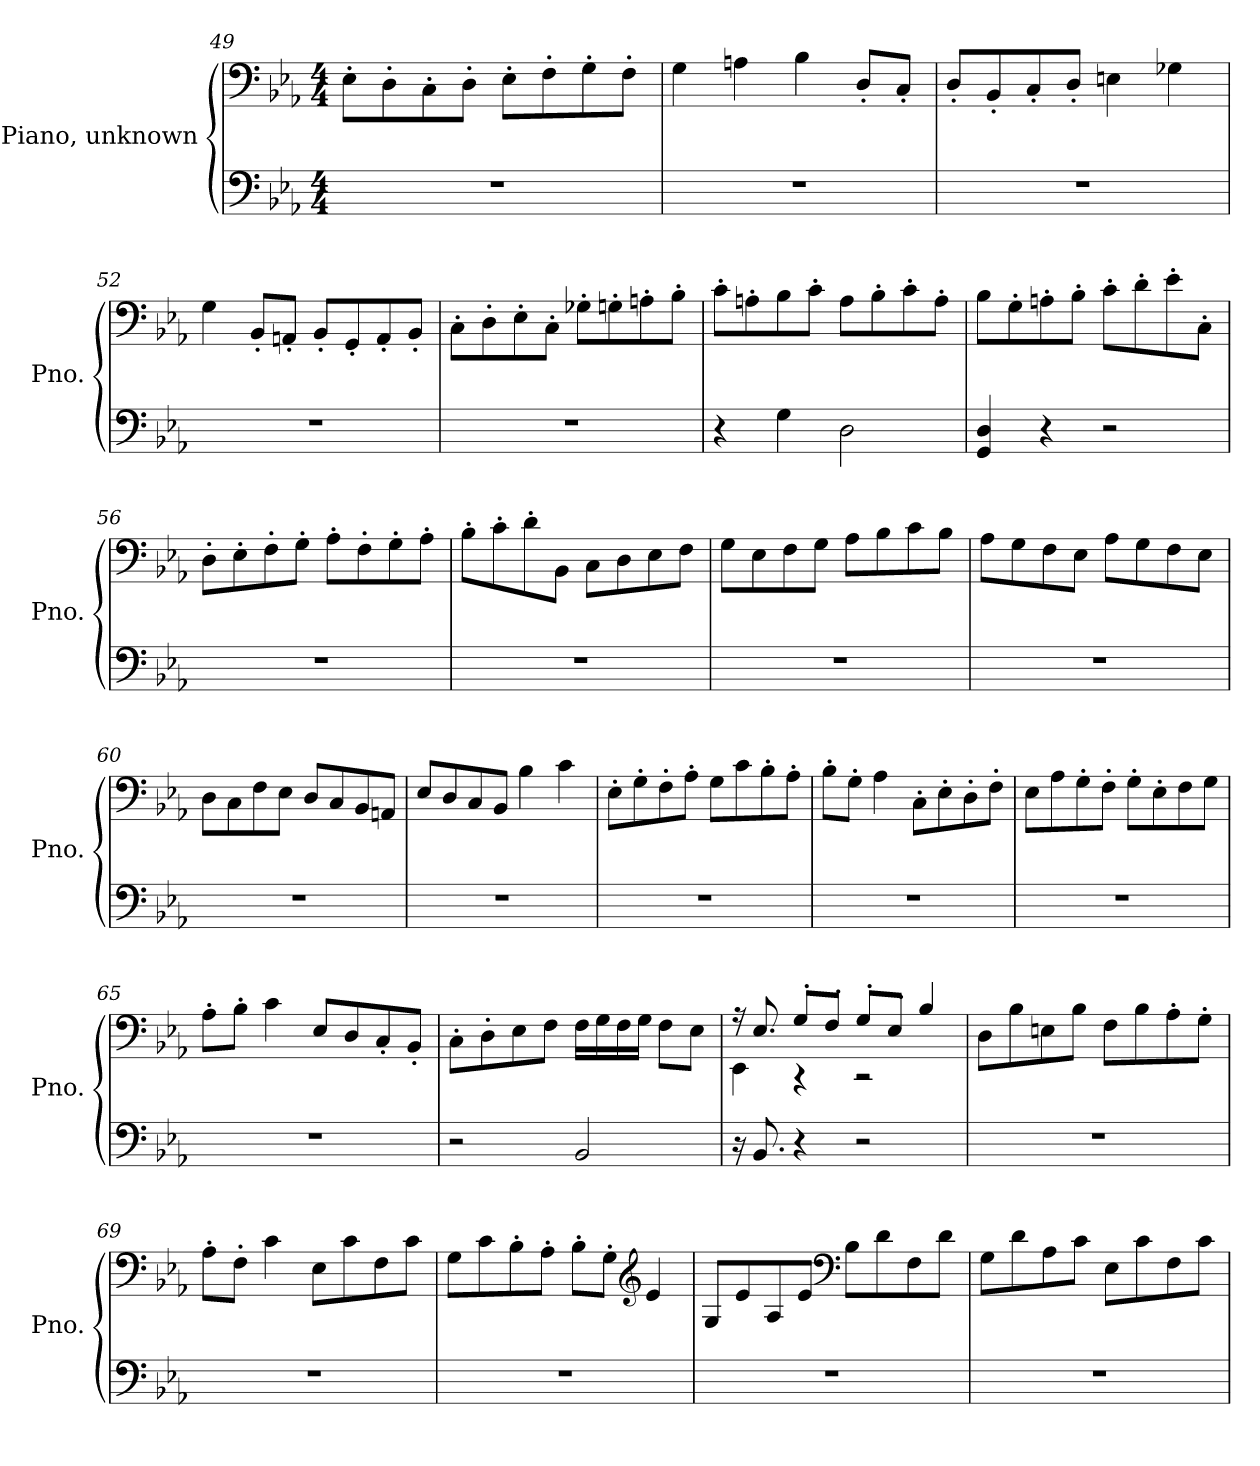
**kern	**kern
*part1	*part1
*staff2	*staff1
*I"Piano, unknown	*
*I'Pno.	*
*clefF4	*clefF4
*k[b-e-a-]	*k[b-e-a-]
*M4/4	*M4/4
=49	=49
1r	8E-'\L
.	8D'\
.	8C'\
.	8D'\J
.	8E-'\L
.	8F'\
.	8G'\
.	8F'\J
=50	=50
1r	4G\
.	4An\
.	4B-\
.	8D'/L
.	8C'/J
=51	=51
1r	8D'/L
.	8BB-'/
.	8C'/
.	8D'/J
.	4En\
.	4G-X\
!!LO:LB:g=z
=52	=52
1r	4G\
.	8BB-'/L
.	8AAn'/J
.	8BB-'/L
.	8GG'/
.	8AA'/
.	8BB-'/J
=53	=53
1r	8C'\L
.	8D'\
.	8E-'\
.	8C'\J
.	8G-X'\L
.	8Gn'\
.	8An'\
.	8B-'\J
=54	=54
4r	8c'\L
.	8An'\
4G\	8B-\
.	8c'\J
2D\	8A\L
.	8B-'\
.	8c'\
.	8A'\J
=55	=55
4GG/ 4D/	8B-\L
.	8G'\
4r	8An'\
.	8B-'\J
2r	8c'\L
.	8d'\
.	8e-'\
.	8C'\J
!!LO:LB:g=z
=56	=56
1r	8D'\L
.	8E-'\
.	8F'\
.	8G'\J
.	8A-'\L
.	8F'\
.	8G'\
.	8A-'\J
=57	=57
1r	8B-'\L
.	8c'\
.	8d'\
.	8BB-\J
.	8C\L
.	8D\
.	8E-\
.	8F\J
=58	=58
1r	8G\L
.	8E-\
.	8F\
.	8G\J
.	8A-\L
.	8B-\
.	8c\
.	8B-\J
=59	=59
1r	8A-\L
.	8G\
.	8F\
.	8E-\J
.	8A-\L
.	8G\
.	8F\
.	8E-\J
=60	=60
1r	8D\L
.	8C\
.	8F\
.	8E-\J
.	8D/L
.	8C/
.	8BB-/
.	8AAn/J
!!LO:PB:g=z
=61	=61
1r	8E-/L
.	8D/
.	8C/
.	8BB-/J
.	4B-\
.	4c\
=62	=62
1r	8E-'\L
.	8G'\
.	8F'\
.	8A-'\J
.	8G\L
.	8c\
.	8B-'\
.	8A-'\J
=63	=63
1r	8B-'\L
.	8G'\J
.	4A-\
.	8C'\L
.	8E-'\
.	8D'\
.	8F'\J
=64	=64
1r	8E-\L
.	8A-\
.	8G'\
.	8F'\J
.	8G'\L
.	8E-'\
.	8F\
.	8G\J
=65	=65
1r	8A-'\L
.	8B-'\J
.	4c\
.	8E-/L
.	8D/
.	8C'/
.	8BB-'/J
!!LO:LB:g=z
=66	=66
2r	8C'\L
.	8D'\
.	8E-\
.	8F\J
2BB-/	16F\LL
.	16G\
.	16F\
.	16G\JJ
.	8F\L
.	8E-\J
=67	=67
*	*^
16r	16r	4EE-\
8.BB-/	8.E-/	.
4r	8G'/L	4r
.	8F'/J	.
2r	8G'/L	2r
.	8E-'/J	.
.	4B-/	.
*	*v	*v
=68	=68
1r	8D\L
.	8B-\
.	8En\
.	8B-\J
.	8F\L
.	8B-\
.	8A-'\
.	8G'\J
=69	=69
1r	8A-'\L
.	8F'\J
.	4c\
.	8E-\L
.	8c\
.	8F\
.	8c\J
=70	=70
1r	8G\L
.	8c\
.	8B-'\
.	8A-'\J
.	8B-'\L
.	8G'\J
*	*clefG2
.	4e-/
!!LO:LB:g=z
=71	=71
1r	8G/L
.	8e-/
.	8A-/
.	8e-/J
*	*clefF4
.	8B-\L
.	8d\
.	8F\
.	8d\J
=72	=72
1r	8G\L
.	8d\
.	8A-\
.	8c\J
.	8E-\L
.	8c\
.	8F\
.	8c\J
=	=
*-	*-
